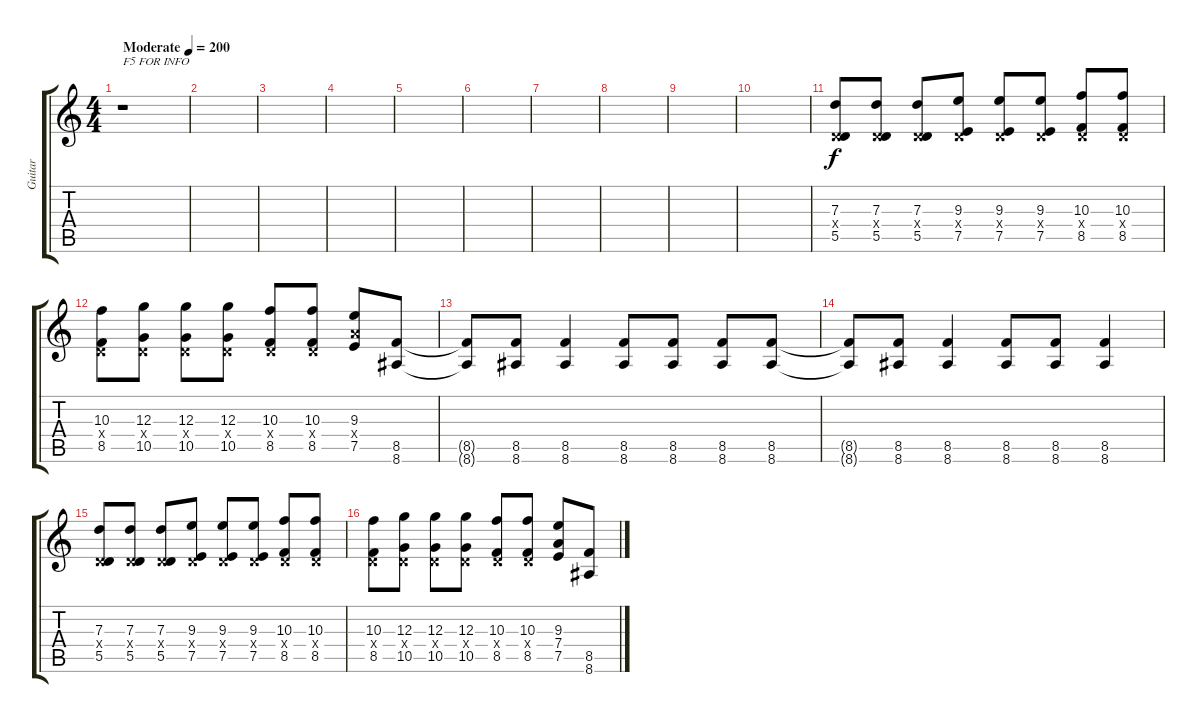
\track ("Guitar" "Guitar") {instrument distortionguitar}
\staff {score tabs}
\tuning (E4 B3 G3 D3 A2 D2) {hide}
\ts (4 4)
\tempo (200 "Moderate")
\clef g2
\ks c
r.1{txt "F5 FOR INFO" dy f instrument distortionguitar} |
|
|
|
|
|
|
|
|
|
(7.3 0.4{x} 5.5).8 (7.3 0.4{x} 5.5).8 (7.3 0.4{x} 5.5).8 (9.3 0.4{x} 7.5).8 (9.3 0.4{x} 7.5).8 (9.3 0.4{x} 7.5).8 (10.3 0.4{x} 8.5).8 (10.3 0.4{x} 8.5).8 |
(10.3 0.4{x} 8.5).8 (12.3 0.4{x} 10.5).8 (12.3 0.4{x} 10.5).8 (12.3 0.4{x} 10.5).8 (10.3 0.4{x} 8.5).8 (10.3 0.4{x} 8.5).8 (9.3 7.4{x} 7.5).8 (8.5 8.6).8 |
(8.5{t} 8.6{t}).8 (8.5 8.6).8 (8.5 8.6).4 (8.5 8.6).8 (8.5 8.6).8 (8.5 8.6).8 (8.5 8.6).8 |
(8.5{t} 8.6{t}).8 (8.5 8.6).8 (8.5 8.6).4 (8.5 8.6).8 (8.5 8.6).8 (8.5 8.6).4 |
(7.3 0.4{x} 5.5).8 (7.3 0.4{x} 5.5).8 (7.3 0.4{x} 5.5).8 (9.3 0.4{x} 7.5).8 (9.3 0.4{x} 7.5).8 (9.3 0.4{x} 7.5).8 (10.3 0.4{x} 8.5).8 (10.3 0.4{x} 8.5).8 |
(10.3 0.4{x} 8.5).8 (12.3 0.4{x} 10.5).8 (12.3 0.4{x} 10.5).8 (12.3 0.4{x} 10.5).8 (10.3 0.4{x} 8.5).8 (10.3 0.4{x} 8.5).8 (9.3 7.4 7.5).8 (8.5 8.6).8
